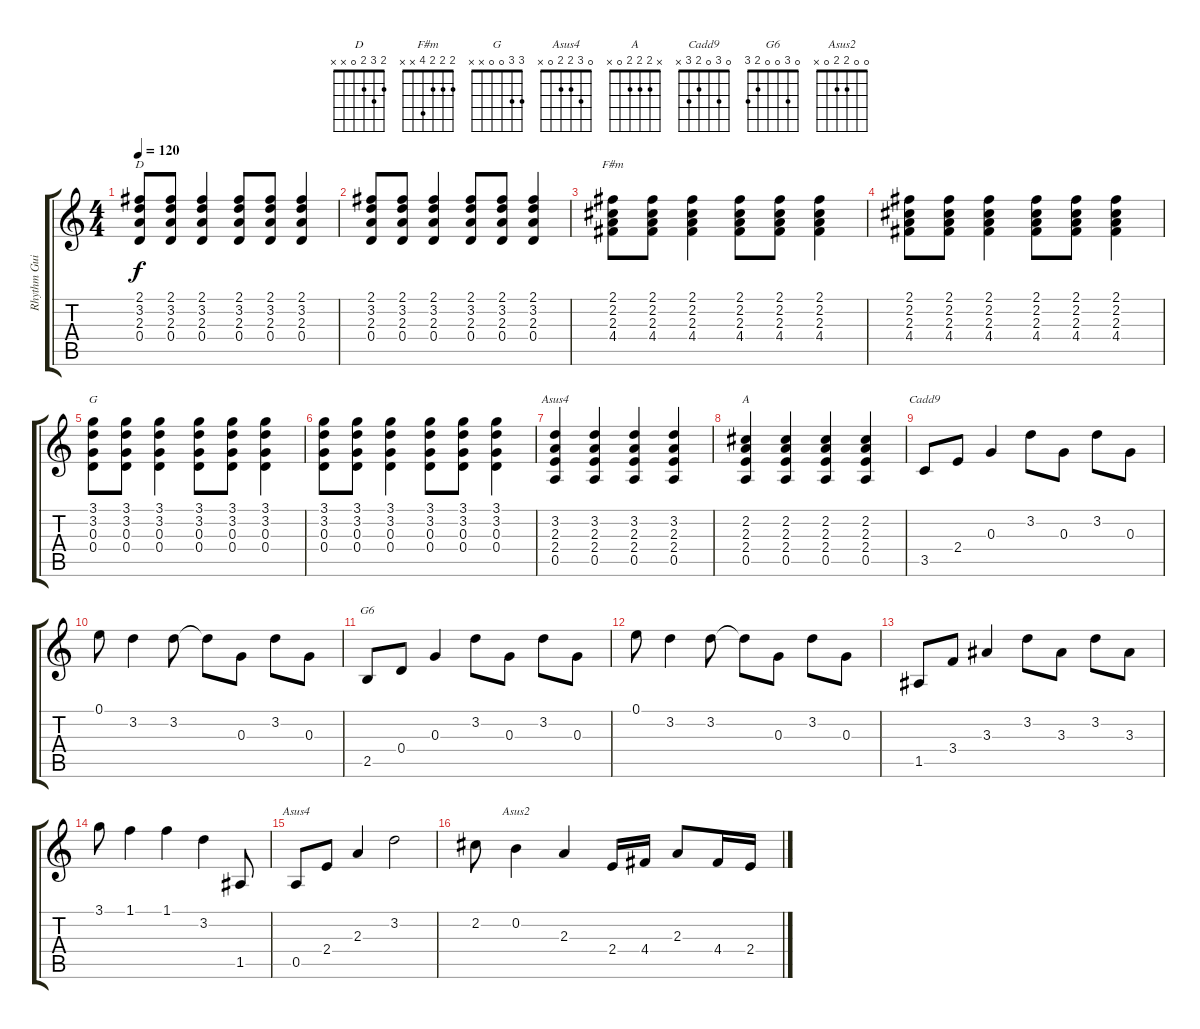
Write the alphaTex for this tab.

\track ("Rhythm Guitar" "Rhythm Gui") {instrument electricguitarclean}
\staff {score tabs}
\tuning (E4 B3 G3 D3 A2 E2) {hide}
\chord ("D" 2 3 2 0 x x)
\chord ("F#m" 2 2 2 4 x x)
\chord ("G" 3 3 0 0 x x)
\chord ("Asus4" x 3 2 2 0 x)
\chord ("A" x 2 2 2 0 x)
\chord ("Cadd9" 0 3 0 2 3 x)
\chord ("G6" 0 3 0 0 2 3)
\chord ("Asus4" 0 3 2 2 0 x)
\chord ("Asus2" 0 0 2 2 0 x)
\ts (4 4)
\tempo 120
\clef g2
\ks c
(2.1 3.2 2.3 0.4).8{ch "D" dy f} (2.1 3.2 2.3 0.4).8 (2.1 3.2 2.3 0.4).4 (2.1 3.2 2.3 0.4).8 (2.1 3.2 2.3 0.4).8 (2.1 3.2 2.3 0.4).4 |
(2.1 3.2 2.3 0.4).8 (2.1 3.2 2.3 0.4).8 (2.1 3.2 2.3 0.4).4 (2.1 3.2 2.3 0.4).8 (2.1 3.2 2.3 0.4).8 (2.1 3.2 2.3 0.4).4 |
(2.1 2.2 2.3 4.4).8{ch "F#m"} (2.1 2.2 2.3 4.4).8 (2.1 2.2 2.3 4.4).4 (2.1 2.2 2.3 4.4).8 (2.1 2.2 2.3 4.4).8 (2.1 2.2 2.3 4.4).4 |
(2.1 2.2 2.3 4.4).8 (2.1 2.2 2.3 4.4).8 (2.1 2.2 2.3 4.4).4 (2.1 2.2 2.3 4.4).8 (2.1 2.2 2.3 4.4).8 (2.1 2.2 2.3 4.4).4 |
(3.1 3.2 0.3 0.4).8{ch "G"} (3.1 3.2 0.3 0.4).8 (3.1 3.2 0.3 0.4).4 (3.1 3.2 0.3 0.4).8 (3.1 3.2 0.3 0.4).8 (3.1 3.2 0.3 0.4).4 |
(3.1 3.2 0.3 0.4).8 (3.1 3.2 0.3 0.4).8 (3.1 3.2 0.3 0.4).4 (3.1 3.2 0.3 0.4).8 (3.1 3.2 0.3 0.4).8 (3.1 3.2 0.3 0.4).4 |
(3.2 2.3 2.4 0.5).4{ch "Asus4"} (3.2 2.3 2.4 0.5).4 (3.2 2.3 2.4 0.5).4 (3.2 2.3 2.4 0.5).4 |
(2.2 2.3 2.4 0.5).4{ch "A"} (2.2 2.3 2.4 0.5).4 (2.2 2.3 2.4 0.5).4 (2.2 2.3 2.4 0.5).4 |
3.5.8{ch "Cadd9"} 2.4.8 0.3.4 3.2.8 0.3.8 3.2.8 0.3.8 |
0.1.8 3.2.4 3.2.8 3.2{t}.8 0.3.8 3.2.8 0.3.8 |
2.5.8{ch "G6"} 0.4.8 0.3.4 3.2.8 0.3.8 3.2.8 0.3.8 |
0.1.8 3.2.4 3.2.8 3.2{t}.8 0.3.8 3.2.8 0.3.8 |
1.5.8 3.4.8 3.3.4 3.2.8 3.3.8 3.2.8 3.3.8 |
3.1.8 1.1.4 1.1.4 3.2.4 1.5.8 |
0.5.8{ch "Asus4"} 2.4.8 2.3.4 3.2.2 |
2.2.8 0.2.4{ch "Asus2"} 2.3.4 2.4.16 4.4.16 2.3.8 4.4.16 2.4.16
